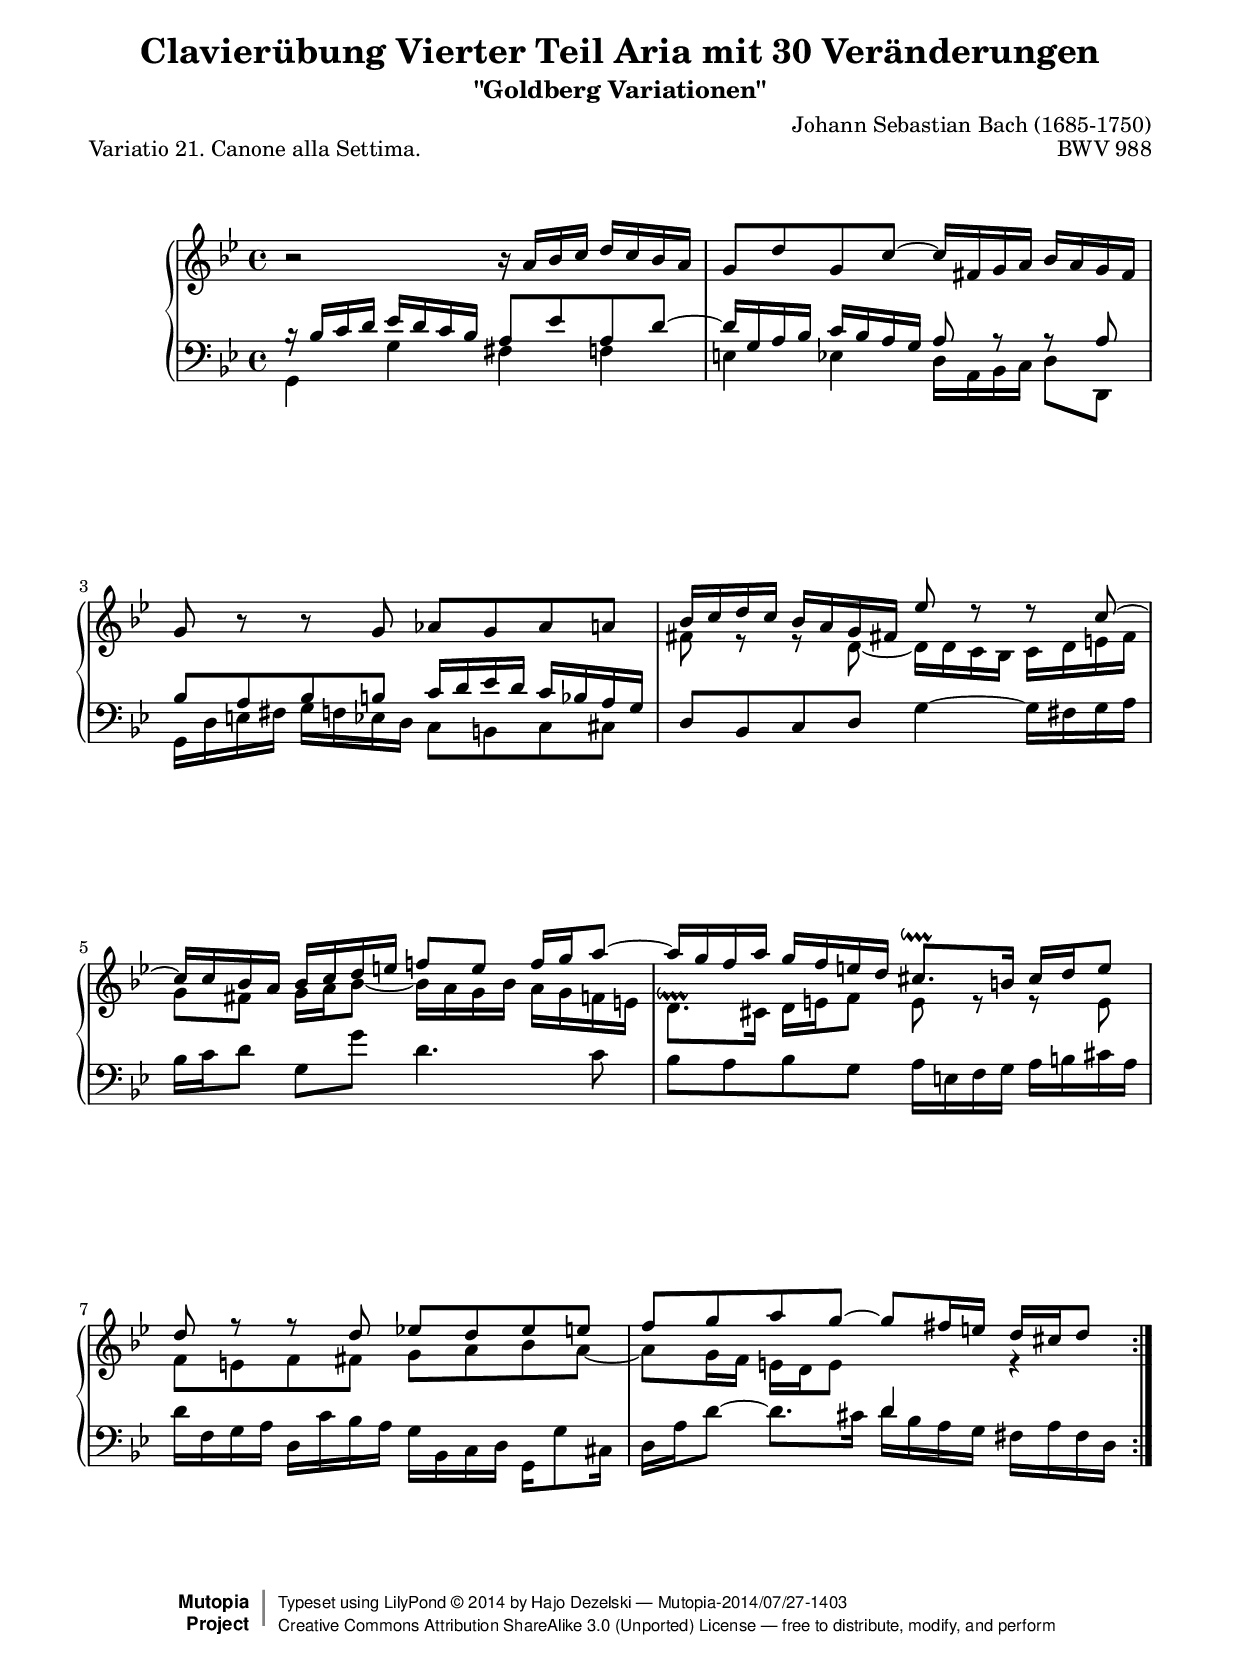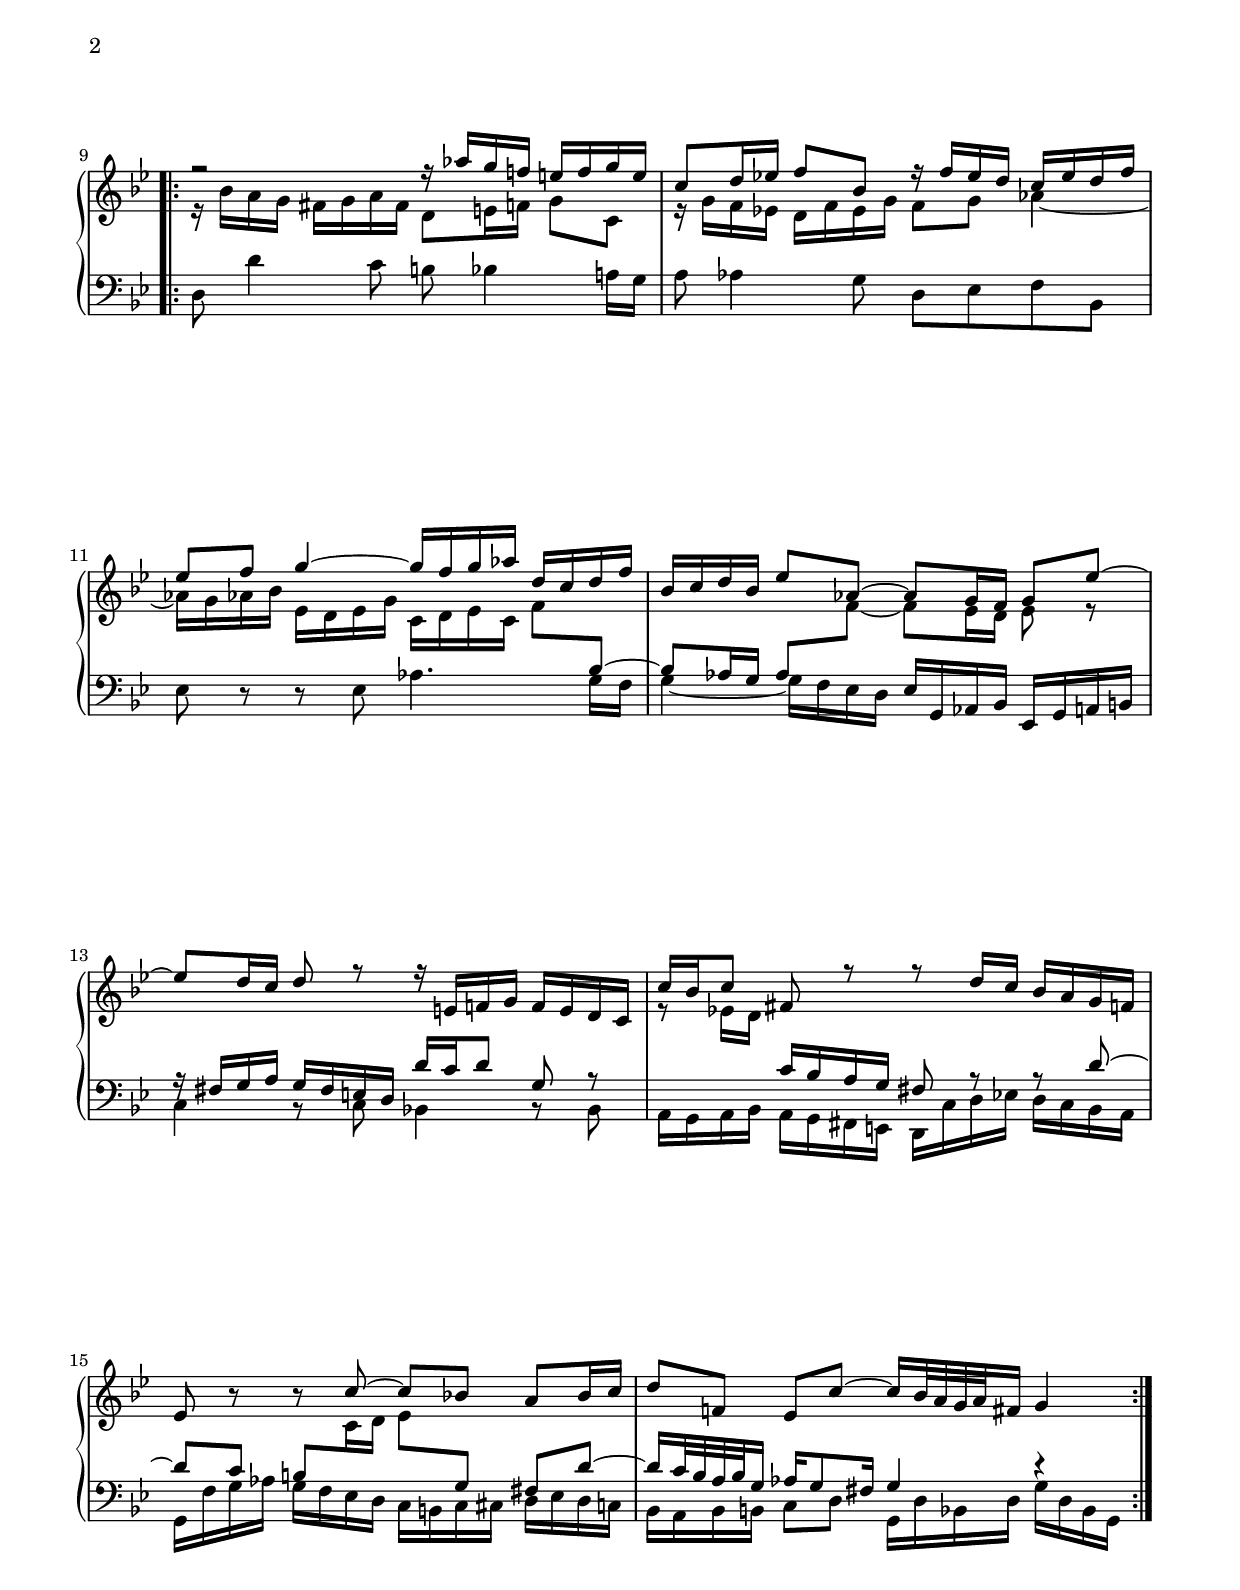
\version "2.18.2"

\paper {
    top-margin = 8\mm
    top-markup-spacing.basic-distance = #6
    markup-system-spacing.basic-distance = #5
    top-system-spacing.basic-distance = #12
    last-bottom-spacing.basic-distance = #12
    %indent = 0.0
    line-width = 18.0\cm
    ragged-bottom = ##f
    ragged-last-bottom = ##f
}

% #(set-default-paper-size "a4")

#(set-global-staff-size 19)

\header {
        title = "Clavierübung Vierter Teil Aria mit 30 Veränderungen"
        subtitle = "\"Goldberg Variationen\""
        piece = "Variatio 21. Canone alla Settima."
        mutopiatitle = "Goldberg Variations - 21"
        composer = "Johann Sebastian Bach (1685-1750)"
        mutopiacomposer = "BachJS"
        opus = "BWV 988"
        date = "1741"
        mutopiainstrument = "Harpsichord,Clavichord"
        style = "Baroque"
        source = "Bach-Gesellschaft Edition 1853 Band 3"
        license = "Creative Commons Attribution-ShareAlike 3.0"
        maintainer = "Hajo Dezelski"
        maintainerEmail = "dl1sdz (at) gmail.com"
	
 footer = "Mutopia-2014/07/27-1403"
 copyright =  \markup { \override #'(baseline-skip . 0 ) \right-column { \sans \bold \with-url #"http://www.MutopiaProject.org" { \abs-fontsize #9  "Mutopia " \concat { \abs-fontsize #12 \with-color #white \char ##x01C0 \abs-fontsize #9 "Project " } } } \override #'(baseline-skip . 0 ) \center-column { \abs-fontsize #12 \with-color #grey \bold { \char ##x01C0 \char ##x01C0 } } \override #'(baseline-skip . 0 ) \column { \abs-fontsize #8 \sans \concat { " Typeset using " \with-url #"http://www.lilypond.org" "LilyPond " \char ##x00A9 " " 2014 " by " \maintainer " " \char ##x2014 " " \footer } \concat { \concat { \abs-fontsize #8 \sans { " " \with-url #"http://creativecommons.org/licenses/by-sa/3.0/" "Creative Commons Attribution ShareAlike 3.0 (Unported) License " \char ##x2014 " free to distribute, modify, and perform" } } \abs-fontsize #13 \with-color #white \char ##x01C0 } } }
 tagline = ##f
}

%%-----------definitions
staffUp = \change Staff = "upper"
staffDown = \change Staff = "lower"
posPrall = { \once \override Script.staff-padding = #'() }

sopranoOne =   \relative a' {
    \repeat volta 2 { %begin repeated section
    \stemUp
        b2\rest b16\rest a16 [ bes c ] d [ c bes a ] | % 1
        g8 [ d' g, c ~ ] c16 [ fis, g a ] bes [ a g fis ] | % 2
        g8 b8\rest b8\rest g8 as [ g as a ] | % 3
        bes16 [ c d c ] bes [ a g fis!] es'8  d\rest d\rest c8 ~  | % 4
        c16 [ c bes a ] bes [ c d e ] f!8 [ e ] f16 [ g a8 ~ ] | % 5
        a16 [ g f a ] g [ f e d ] cis8. \downprall [ b16 ] cis [ d e8 ] | % 6
        d8 r8 r8 d8 ees! [ d8 es e ] | % 7
        f8 [ g a g ~ ] g8 [ fis16 e ] d [ cis d8 ]	| % 8
    } %end of repeated section
  
    \repeat volta 2 { %begin repeated section
        r2 r16 as'16 [ g16 f! ] e [ f g e ] | % 9
        c8 [ d16 es! ] f8 [ bes,8 ] r16 f'16 [ es d ] c [ es d f ] | % 10
        es8 [ f ] g4 ~ g16 [ f g as ] d, [ c d f ] | % 11
        bes,16 [ c d bes ] es8 [ as, ~ ] as [ g16 f ] g8 [ es'8 ~ ] | % 12
        es8 [ d16 c ] d8 r8 r16 e,16 [ f! g ] f [ e d c ] | % 13
        c'16 [ bes c8 ] fis,8 r8 r8 d'16 [ c ] bes [ a g f ] | % 14
        es8  b'8\rest b8\rest c8 ~ c [ bes!] a [ bes16 c ] | % 15
        d8 [ f,! ] es [ c' ~ ] c16 [ bes32 a g a fis16 ] g4 | % 16
    } %end repeated section
}

sopranoTwo =   \relative bes {
    \repeat volta 2 { %begin repeated section
    \stemUp \tieUp \staffDown
       b16\rest bes16 [ c d ] es [ d c bes ] a8 [ es' a, d ~ ] | % 1
        d16 [ g, a bes ] c [ bes a g ] a8  a\rest a\rest a8  | % 2
        bes8 [ a bes b ] c16 [ d es d ] c [ bes a g ] | % 3
        \staffUp \stemDown \tieDown fis'8 e\rest e\rest d8 ~  d16 [ d c  bes ] c [ d e fis ] | % 4
        g8 [ fis ] g16 [ a bes8~ ] bes16 [ a g bes ] a [ g f e ] | % 5
        \posPrall d8.^\downprall [ cis16 ] d [ e f8 ] e  r8 r8 e8 | % 6
        f8 [ e f fis ] g [ a bes a ~ ] | % 7
        a8 [ g16 f ] e [ d e8 ] \staffDown \stemUp d4 \staffUp \stemDown r4 | % 8
	
    } %end of repeated section
  
    \repeat volta 2 { %begin repeated section
        r16 bes'16 [ a g ] fis [ g a fis ] d8 [ e16 f ] g8 [ c, ] | % 9
        r16 g'16 [ f es! ] d [ f es g ] f8 g as4 ~  | % 10
        as16 [ g as bes ] es, [ d es g ] c, [ d es c ] f8 [ \staffDown \stemUp \tieUp bes, ~ ] | % 11
        bes8 [ as16 g ] as8  [ \staffUp \stemDown \tieDown f'8 ~ ] f [ es16 d ] es8 r8 | % 12
        \staffDown \stemUp a,16\rest fis16 [ g a ] g [ fis e d ] d' [ c d8 ] g, a\rest | % 13
        \staffUp \stemDown r8 es'!16 [ d ] \staffDown \stemUp \tieUp c [ bes a g ] fis8  a8\rest a8\rest d8 ~ | % 14
        d8 [ c ] b [ \staffUp \stemDown c16 d ] es8 [ \staffDown \stemUp g,] fis[ d' ~ ] | % 15
        d16 [ c32 bes a bes g16 ] as [ g8 fis16 ] g4 d'4\rest | % 16
    } %end repeated section
}


soprano = << \sopranoOne \\ \sopranoTwo>>


%%
%% Bass Clef
%% 

bass =   \relative g, {
    \repeat volta 2 { %begin repeated section
       \stemDown
       g4 g' fis f | % 1
        e4 es d16 [ a bes c ] d8 [ d, ] | % 2
        g16 [ d' e fis ] g [ f es d ] c8 [ b c cis ] | % 3
        \stemNeutral d8 [ bes c d ] g4 ~ g16 [ fis g a ] | % 4
        bes16 [ c d8 ] g, [ g' ] d4. c8 | % 5
        bes8 [ a bes g ] a16 [ e f g ] a [ b cis a ] | % 6
        d16 [ f, g a ] d, [ c' bes a ] g [ bes, c d ] g,_[ g'8 cis,16 ] | % 7
        d16 [ a' d8 ~ ] d8. [ cis16 ] d [ bes a g ] fis [ a fis d ] | % 8
	
    } %end of repeated section
  
    \repeat volta 2 { %begin repeated section
        d8 d'4 c8 b bes4 a!16 [ g ] | % 9
        a8 as4 g8 d [ es f bes, ] | % 10
        es8  r8 r8 es8  as4. g16 [ f ] | % 11
        \tieDown g4 ~ g16 [ f es d ] es [ g, as bes ] es, [ g a b ] | % 12
        \stemDown c4 r8 c8 bes!4 r8 bes8 | % 13
        a16 [ g a bes ] a [ g fis e ] d [ c' d es! ] d [ c bes a ] | % 14
        g16 [ f' g as ] g [ f es d ] c [ b c cis ] d16 [ es d c ] | % 15
        bes16 [ a bes b ] c8 [ d ] g,16 [ d' bes d ] g [ d bes g ] | % 16
    } %end repeated section
}

%% Merge score - Piano staff in key of G Major, 12/8 time.

\score {
    \context PianoStaff <<
        \set PianoStaff.midiInstrument = "harpsichord"
        \new Staff = "upper" { \clef "treble" \key bes \major \time 4/4 \soprano }  
		\new Staff = "lower" {\clef "bass" \key bes \major \time 4/4 \bass }
    >>
    \layout{  }
    \midi { \tempo 4 = 34 }

}
